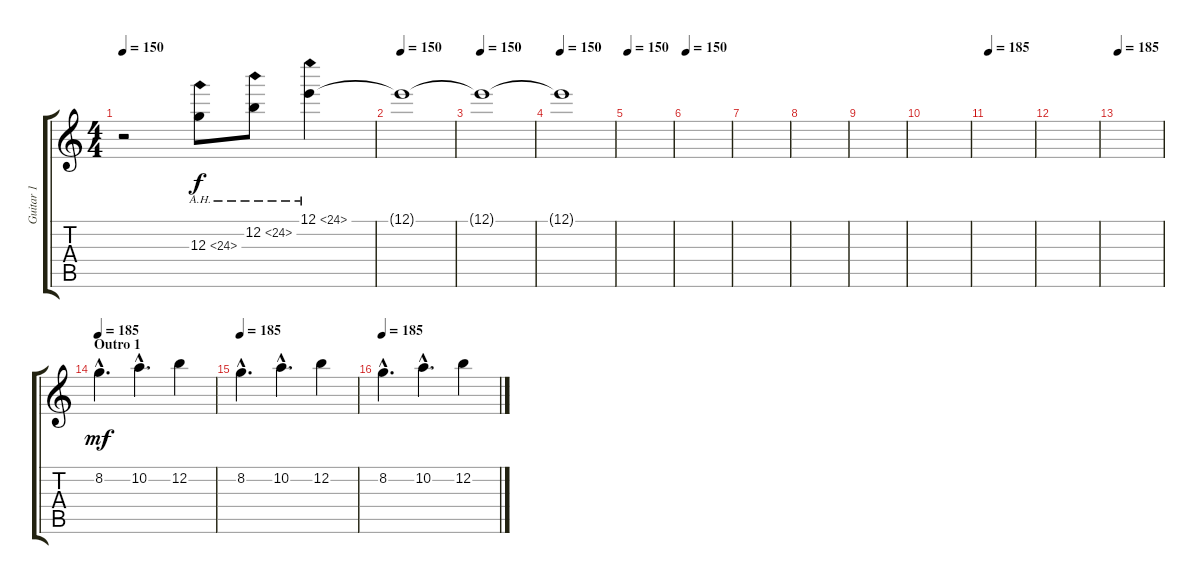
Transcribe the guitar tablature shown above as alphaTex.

\track ("Guitar 1" "Guitar 1") {instrument distortionguitar}
\staff {score tabs}
\tuning (E4 B3 G3 D3 A2 E2) {hide}
\ts (4 4)
\tempo 150
\clef g2
\ks c
r.2{dy f} 12.3{ah 12}.8{volume 11} 12.2{ah 12}.8 12.1{ah 12}.4{volume 0} |
\tempo 150
12.1{t}.1 |
\tempo 150
12.1{t}.1 |
\tempo 150
12.1{t}.1 |
\tempo 150
|
\tempo 150
|
|
|
|
|
\tempo 185
|
|
\tempo 185
|
\section ("" "Outro 1")
\tempo 185
8.2{hac}.4{d dy mf volume 11} 10.2{hac}.4{d} 12.2.4 |
\tempo 185
8.2{hac}.4{d} 10.2{hac}.4{d} 12.2.4 |
\tempo 185
8.2{hac}.4{d} 10.2{hac}.4{d} 12.2.4
